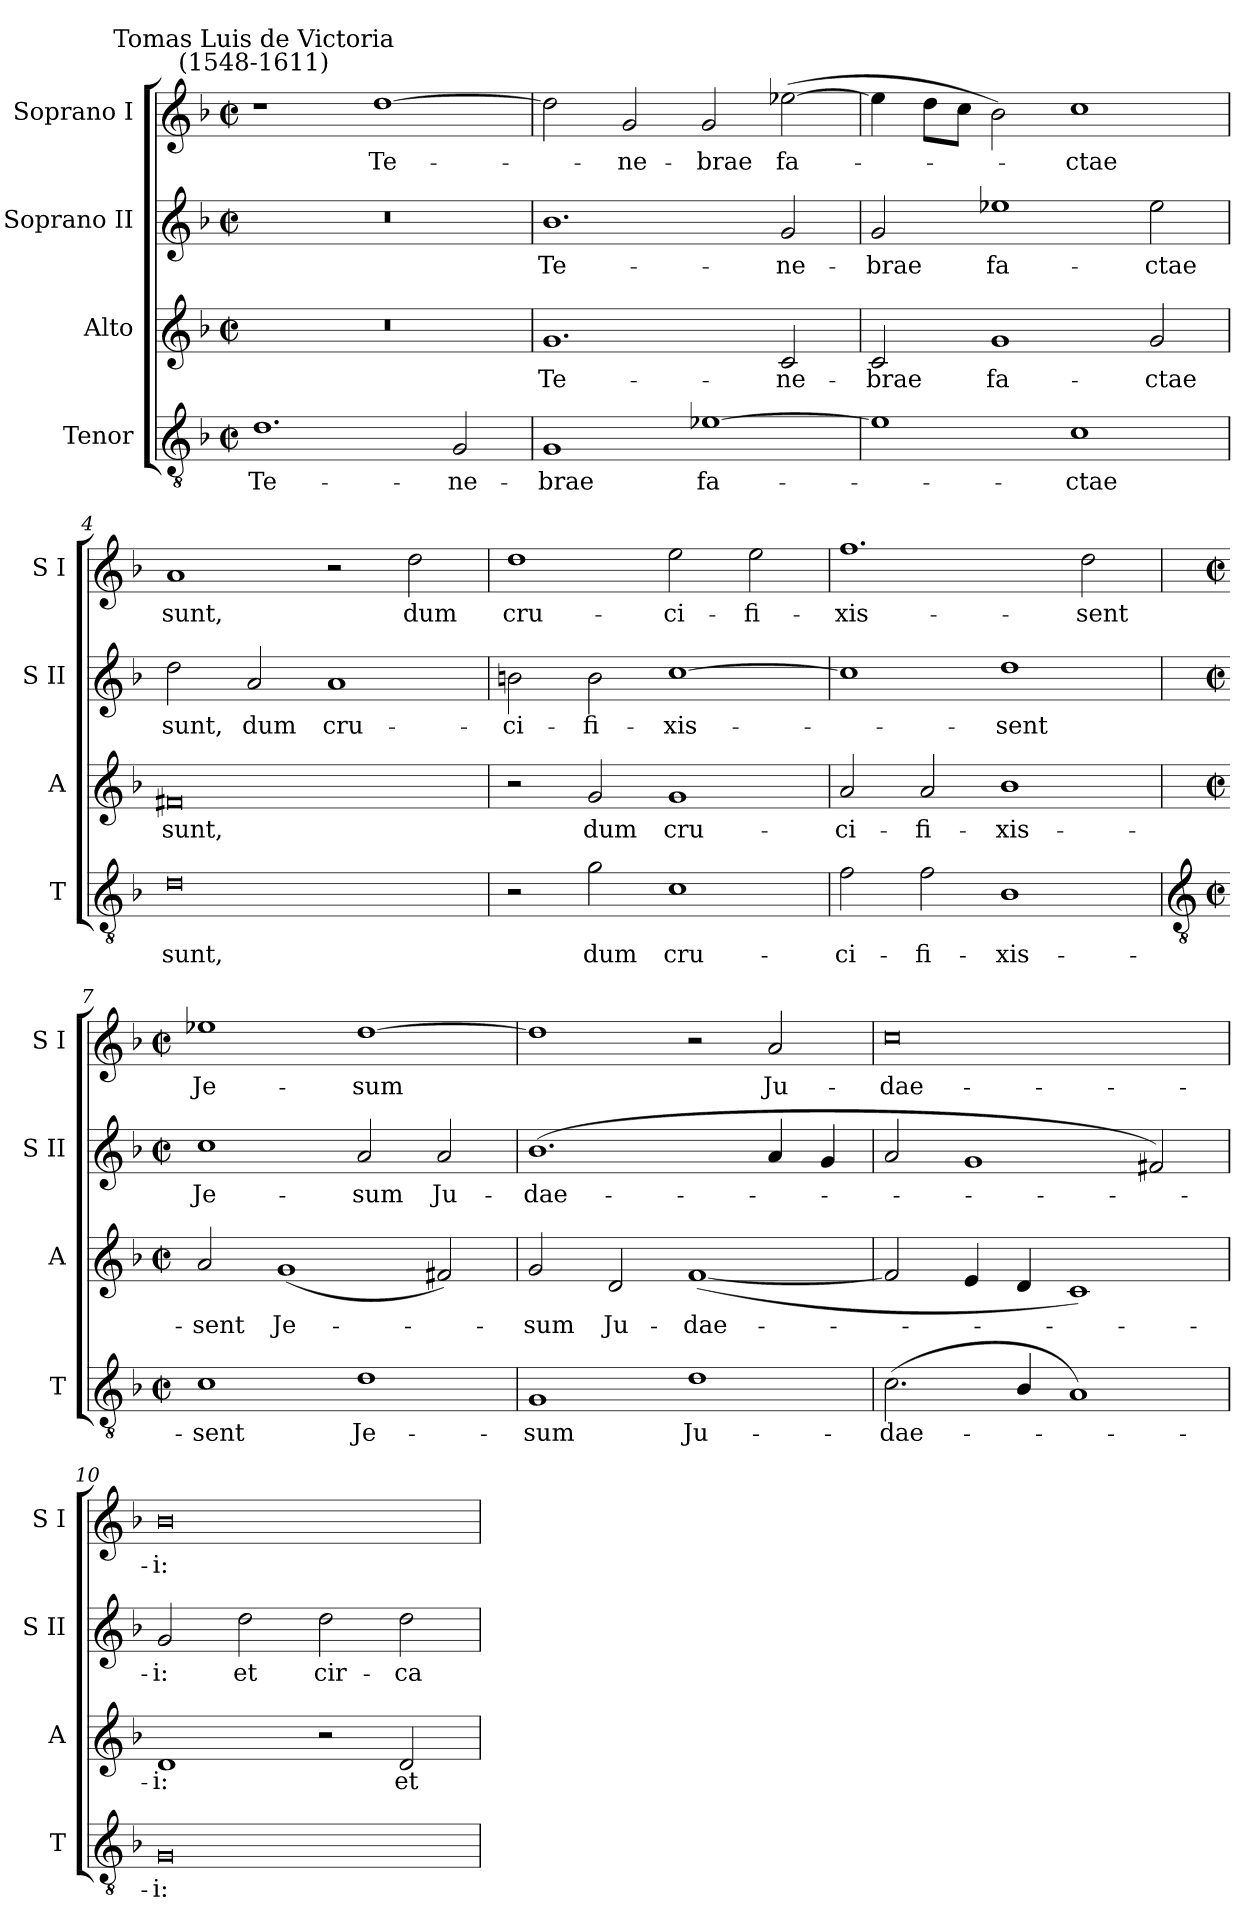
**kern	**text	**kern	**text	**kern	**text	**kern	**text
*part4	*part4	*part3	*part3	*part2	*part2	*part1	*part1
*staff4	*staff4	*staff3	*staff3	*staff2	*staff2	*staff1	*staff1
*I"Tenor	*	*I"Alto	*	*I"Soprano II	*	*I"Soprano I	*
*I'T	*	*I'A	*	*I'S II	*	*I'S I	*
*clefGv2	*	*clefG2	*	*clefG2	*	*clefG2	*
*k[b-]	*	*k[b-]	*	*k[b-]	*	*k[b-]	*
*F:	*	*F:	*	*F:	*	*F:	*
*M4/2	*	*M4/2	*	*M4/2	*	*M4/2	*
*met(c|)	*	*met(c|)	*	*met(c|)	*	*met(c|)	*
=1	=1	=1	=1	=1	=1	=1	=1
!	!	!	!	!	!	!LO:TX:a:cj:t=Tomas Luis de Victoria\n(1548-1611)	!
!	!LO:LY:b	!	!	!	!	!	!
1.d	Te-	0r	.	0r	.	1r	.
!	!	!	!	!	!	!	!LO:LY:b
.	.	.	.	.	.	[1dd	Te-
!	!LO:LY:b	!	!	!	!	!	!
2G	-ne-	.	.	.	.	.	.
=2	=2	=2	=2	=2	=2	=2	=2
!	!LO:LY:b	!	!LO:LY:b	!	!LO:LY:b	!	!
1G	-brae	1.g	Te-	1.b-	Te-	2dd]	.
!	!	!	!	!	!	!	!LO:LY:b
.	.	.	.	.	.	2g	ne-
!	!LO:LY:b	!	!	!	!	!	!LO:LY:b
[1e-X	fa-	.	.	.	.	2g	-brae
!	!	!	!LO:LY:b	!	!LO:LY:b	!	!LO:LY:b
.	.	2c	-ne-	2g	-ne-	(>[2ee-X	fa-
=3	=3	=3	=3	=3	=3	=3	=3
!	!	!	!LO:LY:b	!	!LO:LY:b	!	!
1e-]	.	2c	-brae	2g	-brae	4ee-]	.
.	.	.	.	.	.	8ddL	.
.	.	.	.	.	.	8ccJ	.
!	!	!	!LO:LY:b	!	!LO:LY:b	!	!
.	.	1g	fa-	1ee-X	fa-	2b-)	.
!	!LO:LY:b	!	!	!	!	!	!LO:LY:b
1c	ctae	.	.	.	.	1cc	ctae
!	!	!	!LO:LY:b	!	!LO:LY:b	!	!
.	.	2g	-ctae	2ee-	-ctae	.	.
=4	=4	=4	=4	=4	=4	=4	=4
!	!LO:LY:b	!	!LO:LY:b	!	!LO:LY:b	!	!LO:LY:b
0d	sunt,	0f#X	sunt,	2dd	sunt,	1a	sunt,
!	!	!	!	!	!LO:LY:b	!	!
.	.	.	.	2a	dum	.	.
!	!	!	!	!	!LO:LY:b	!	!
.	.	.	.	1a	cru-	2r	.
!	!	!	!	!	!	!	!LO:LY:b
.	.	.	.	.	.	2dd	dum
=5	=5	=5	=5	=5	=5	=5	=5
!	!	!	!	!	!LO:LY:b	!	!LO:LY:b
2r	.	2r	.	2bn	-ci-	1dd	cru-
!	!LO:LY:b	!	!LO:LY:b	!	!LO:LY:b	!	!
2g	dum	2g	dum	2b	-fi-	.	.
!	!LO:LY:b	!	!LO:LY:b	!	!LO:LY:b	!	!LO:LY:b
1c	cru-	1g	cru-	[1cc	-xis-	2ee	-ci-
!	!	!	!	!	!	!	!LO:LY:b
.	.	.	.	.	.	2ee	-fi-
=6	=6	=6	=6	=6	=6	=6	=6
!	!LO:LY:b	!	!LO:LY:b	!	!	!	!LO:LY:b
2f	-ci-	2a	-ci-	1cc]	.	1.ff	-xis-
!	!LO:LY:b	!	!LO:LY:b	!	!	!	!
2f	-fi-	2a	-fi-	.	.	.	.
!	!LO:LY:b	!	!LO:LY:b	!	!LO:LY:b	!	!
1B-	-xis-	1b-	-xis-	1dd	sent	.	.
!	!	!	!	!	!	!	!LO:LY:b
.	.	.	.	.	.	2dd	-sent
!!LO:LB:g=z
=7	=7	=7	=7	=7	=7	=7	=7
*clefGv2	*	*	*	*	*	*	*
*M4/2	*	*M4/2	*	*M4/2	*	*M4/2	*
*met(c|)	*	*met(c|)	*	*met(c|)	*	*met(c|)	*
!	!LO:LY:b	!	!LO:LY:b	!	!LO:LY:b	!	!LO:LY:b
1c	-sent	2a	-sent	1cc	Je-	1ee-X	Je-
!	!	!	!LO:LY:b	!	!	!	!
.	.	(<1g	Je-	.	.	.	.
!	!LO:LY:b	!	!	!	!LO:LY:b	!	!LO:LY:b
1d	Je-	.	.	2a	-sum	[1dd	-sum
!	!	!	!	!	!LO:LY:b	!	!
.	.	2f#X)	.	2a	Ju-	.	.
=8	=8	=8	=8	=8	=8	=8	=8
!	!LO:LY:b	!	!LO:LY:b	!	!LO:LY:b	!	!
1G	-sum	2g	sum	(<1.b-	-dae-	1dd]	.
!	!	!	!LO:LY:b	!	!	!	!
.	.	2d	Ju-	.	.	.	.
!	!LO:LY:b	!	!LO:LY:b	!	!	!	!
1d	Ju-	(<[1f	-dae-	.	.	2r	.
!	!	!	!	!	!	!	!LO:LY:b
.	.	.	.	4a	.	2a	Ju-
.	.	.	.	4g	.	.	.
=9	=9	=9	=9	=9	=9	=9	=9
!	!LO:LY:b	!	!	!	!	!	!LO:LY:b
(<2.c	-dae-	2f]	.	2a	.	0cc	-dae-
.	.	4e	.	1g	.	.	.
4B-/	.	4d	.	.	.	.	.
1A)	.	1c)	.	.	.	.	.
.	.	.	.	2f#X)	.	.	.
=10	=10	=10	=10	=10	=10	=10	=10
!	!LO:LY:b	!	!LO:LY:b	!	!LO:LY:b	!	!LO:LY:b
0G	i:	1d	i:	2g	i:	0b-	-i:
!	!	!	!	!	!LO:LY:b	!	!
.	.	.	.	2dd	et	.	.
!	!	!	!	!	!LO:LY:b	!	!
.	.	2r	.	2dd	cir-	.	.
!	!	!	!LO:LY:b	!	!LO:LY:b	!	!
.	.	2d	et	2dd	-ca	.	.
=	=	=	=	=	=	=	=
*-	*-	*-	*-	*-	*-	*-	*-
